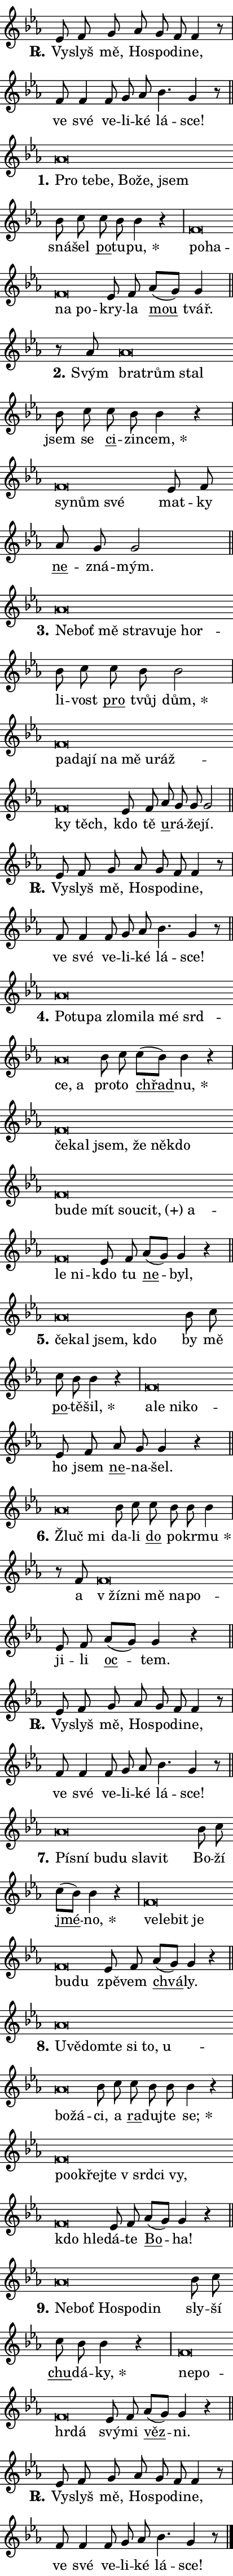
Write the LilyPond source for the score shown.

\version "2.22.1"
\header { tagline = "" }
\paper {
  indent = 0\cm
  top-margin = 0\cm
  right-margin = 0\cm
  bottom-margin = 0\cm
  left-margin = 0\cm
  paper-width = 7\cm
  page-breaking = #ly:one-page-breaking
  system-system-spacing.basic-distance = #11
  score-system-spacing.basic-distance = #11
  ragged-last = ##f
}


%% Author: Thomas Morley
%% https://lists.gnu.org/archive/html/lilypond-user/2020-05/msg00002.html
#(define (line-position grob)
"Returns position of @var[grob} in current system:
   @code{'start}, if at first time-step
   @code{'end}, if at last time-step
   @code{'middle} otherwise
"
  (let* ((col (ly:item-get-column grob))
         (ln (ly:grob-object col 'left-neighbor))
         (rn (ly:grob-object col 'right-neighbor))
         (col-to-check-left (if (ly:grob? ln) ln col))
         (col-to-check-right (if (ly:grob? rn) rn col))
         (break-dir-left
           (and
             (ly:grob-property col-to-check-left 'non-musical #f)
             (ly:item-break-dir col-to-check-left)))
         (break-dir-right
           (and
             (ly:grob-property col-to-check-right 'non-musical #f)
             (ly:item-break-dir col-to-check-right))))
        (cond ((eqv? 1 break-dir-left) 'start)
              ((eqv? -1 break-dir-right) 'end)
              (else 'middle))))

#(define (tranparent-at-line-position vctor)
  (lambda (grob)
  "Relying on @code{line-position} select the relevant enry from @var{vctor}.
Used to determine transparency,"
    (case (line-position grob)
      ((end) (not (vector-ref vctor 0)))
      ((middle) (not (vector-ref vctor 1)))
      ((start) (not (vector-ref vctor 2))))))

noteHeadBreakVisibility =
#(define-music-function (break-visibility)(vector?)
"Makes @code{NoteHead}s transparent relying on @var{break-visibility}"
#{
  \override NoteHead.transparent =
    #(tranparent-at-line-position break-visibility)
#})

#(define delete-ledgers-for-transparent-note-heads
  (lambda (grob)
    "Reads whether a @code{NoteHead} is transparent.
If so this @code{NoteHead} is removed from @code{'note-heads} from
@var{grob}, which is supposed to be @code{LedgerLineSpanner}.
As a result ledgers are not printed for this @code{NoteHead}"
    (let* ((nhds-array (ly:grob-object grob 'note-heads))
           (nhds-list
             (if (ly:grob-array? nhds-array)
                 (ly:grob-array->list nhds-array)
                 '()))
           ;; Relies on the transparent-property being done before
           ;; Staff.LedgerLineSpanner.after-line-breaking is executed.
           ;; This is fragile ...
           (to-keep
             (remove
               (lambda (nhd)
                 (ly:grob-property nhd 'transparent #f))
               nhds-list)))
      ;; TODO find a better method to iterate over grob-arrays, similiar
      ;; to filter/remove etc for lists
      ;; For now rebuilt from scratch
      (set! (ly:grob-object grob 'note-heads)  '())
      (for-each
        (lambda (nhd)
          (ly:pointer-group-interface::add-grob grob 'note-heads nhd))
        to-keep))))

hideNotes = {
  \noteHeadBreakVisibility #begin-of-line-visible
}
unHideNotes = {
  \noteHeadBreakVisibility #all-visible
}

% work-around for resetting accidentals
% https://lilypond.org/doc/v2.23/Documentation/notation/displaying-rhythms#unmetered-music
cadenzaMeasure = {
  \cadenzaOff
  \partial 1024 s1024
  \cadenzaOn
}

#(define-markup-command (accent layout props text) (markup?)
  "Underline accented syllable"
  (interpret-markup layout props
    #{\markup \override #'(offset . 4.3) \underline { #text }#}))

responsum = \markup \concat {
  "R" \hspace #-1.05 \path #0.1 #'((moveto 0 0.07) (lineto 0.9 0.8)) \hspace #0.05 "."
}

\layout {
    \context {
        \Staff
        \remove "Time_signature_engraver"
        \override LedgerLineSpanner.after-line-breaking = #delete-ledgers-for-transparent-note-heads
    }
    \context {
        \Voice {
            \override NoteHead.output-attributes = #'((class . "notehead"))
            \override Hairpin.height = #0.55
        }
    }
    \context {
        \Lyrics {
            \override StanzaNumber.output-attributes = #'((class . "stanzanumber"))
            \override LyricSpace.minimum-distance = #0.9
            \override LyricText.font-name = #"TeX Gyre Schola"
            \override LyricText.font-size = 1
            \override StanzaNumber.font-name = #"TeX Gyre Schola Bold"
            \override StanzaNumber.font-size = 1
        }
    }
}

% magnetic-lyrics.ily
%
%   written by
%     Jean Abou Samra <jean@abou-samra.fr>
%     Werner Lemberg <wl@gnu.org>
%
%   adapted by
%     Jiri Hon <jiri.hon@gmail.com>
%
% Version 2022-Apr-15

% https://www.mail-archive.com/lilypond-user@gnu.org/msg149350.html

#(define (Left_hyphen_pointer_engraver context)
   "Collect syllable-hyphen-syllable occurrences in lyrics and store
them in properties.  This engraver only looks to the left.  For
example, if the lyrics input is @code{foo -- bar}, it does the
following.

@itemize @bullet
@item
Set the @code{text} property of the @code{LyricHyphen} grob between
@q{foo} and @q{bar} to @code{foo}.

@item
Set the @code{left-hyphen} property of the @code{LyricText} grob with
text @q{foo} to the @code{LyricHyphen} grob between @q{foo} and
@q{bar}.
@end itemize

Use this auxiliary engraver in combination with the
@code{lyric-@/text::@/apply-@/magnetic-@/offset!} hook."
   (let ((hyphen #f)
         (text #f))
     (make-engraver
      (acknowledgers
       ((lyric-syllable-interface engraver grob source-engraver)
        (set! text grob)))
      (end-acknowledgers
       ((lyric-hyphen-interface engraver grob source-engraver)
        ;(when (not (grob::has-interface grob 'lyric-space-interface))
          (set! hyphen grob)));)
      ((stop-translation-timestep engraver)
       (when (and text hyphen)
         (ly:grob-set-object! text 'left-hyphen hyphen))
       (set! text #f)
       (set! hyphen #f)))))

#(define (lyric-text::apply-magnetic-offset! grob)
   "If the space between two syllables is less than the value in
property @code{LyricText@/.details@/.squash-threshold}, move the right
syllable to the left so that it gets concatenated with the left
syllable.

Use this function as a hook for
@code{LyricText@/.after-@/line-@/breaking} if the
@code{Left_@/hyphen_@/pointer_@/engraver} is active."
   (let ((hyphen (ly:grob-object grob 'left-hyphen #f)))
     (when hyphen
       (let ((left-text (ly:spanner-bound hyphen LEFT)))
         (when (grob::has-interface left-text 'lyric-syllable-interface)
           (let* ((common (ly:grob-common-refpoint grob left-text X))
                  (this-x-ext (ly:grob-extent grob common X))
                  (left-x-ext
                   (begin
                     ;; Trigger magnetism for left-text.
                     (ly:grob-property left-text 'after-line-breaking)
                     (ly:grob-extent left-text common X)))
                  ;; `delta` is the gap width between two syllables.
                  (delta (- (interval-start this-x-ext)
                            (interval-end left-x-ext)))
                  (details (ly:grob-property grob 'details))
                  (threshold (assoc-get 'squash-threshold details 0.2)))
             (when (< delta threshold)
               (let* (;; We have to manipulate the input text so that
                      ;; ligatures crossing syllable boundaries are not
                      ;; disabled.  For languages based on the Latin
                      ;; script this is essentially a beautification.
                      ;; However, for non-Western scripts it can be a
                      ;; necessity.
                      (lt (ly:grob-property left-text 'text))
                      (rt (ly:grob-property grob 'text))
                      (is-space (grob::has-interface hyphen 'lyric-space-interface))
                      (space (if is-space " " ""))
                      (space-markup (grob-interpret-markup grob " "))
                      (space-size (interval-length (ly:stencil-extent space-markup X)))
                      (extra-delta (if is-space space-size 0))
                      ;; Append new syllable.
                      (ltrt-space (if (and (string? lt) (string? rt))
                                (string-append lt space rt)
                                (make-concat-markup (list lt space rt))))
                      ;; Right-align `ltrt` to the right side.
                      (ltrt-space-markup (grob-interpret-markup
                               grob
                               (make-translate-markup
                                (cons (interval-length this-x-ext) 0)
                                (make-right-align-markup ltrt-space)))))
                 (begin
                   ;; Don't print `left-text`.
                   (ly:grob-set-property! left-text 'stencil #f)
                   ;; Set text and stencil (which holds all collected
                   ;; syllables so far) and shift it to the left.
                   (ly:grob-set-property! grob 'text ltrt-space)
                   (ly:grob-set-property! grob 'stencil ltrt-space-markup)
                   (ly:grob-translate-axis! grob (- (- delta extra-delta)) X))))))))))


#(define (lyric-hyphen::displace-bounds-first grob)
   ;; Make very sure this callback isn't triggered too early.
   (let ((left (ly:spanner-bound grob LEFT))
         (right (ly:spanner-bound grob RIGHT)))
     (ly:grob-property left 'after-line-breaking)
     (ly:grob-property right 'after-line-breaking)
     (ly:lyric-hyphen::print grob)))

squashThreshold = #0.4

\layout {
  \context {
    \Lyrics
    \consists #Left_hyphen_pointer_engraver
    \override LyricText.after-line-breaking =
      #lyric-text::apply-magnetic-offset!
    \override LyricHyphen.stencil = #lyric-hyphen::displace-bounds-first
    \override LyricText.details.squash-threshold = \squashThreshold
    \override LyricHyphen.minimum-distance = 0
    \override LyricHyphen.minimum-length = \squashThreshold
  }
}

squash = \override LyricText.details.squash-threshold = 9999
unSquash = \override LyricText.details.squash-threshold = \squashThreshold

left = \override LyricText.self-alignment-X = #LEFT
unLeft = \revert LyricText.self-alignment-X

starOffset = #(lambda (grob) 
                (let ((x_offset (ly:self-alignment-interface::aligned-on-x-parent grob)))
                  (if (= x_offset 0) 0 (+ x_offset 1.2))))

star = #(define-music-function (syllable)(string?)
"Append star separator at the end of a syllable"
#{
  \once \override LyricText.X-offset = #starOffset
  \lyricmode { \markup {
    #syllable
    \override #'((font-name . "TeX Gyre Schola Bold")) \hspace #0.2 \lower #0.65 \larger "*"
  } }
#})

starAccent = #(define-music-function (syllable)(string?)
"Append star separator at the end of a syllable and make accent"
#{
  \once \override LyricText.X-offset = #starOffset
  \lyricmode { \markup {
    \accent #syllable
    \override #'((font-name . "TeX Gyre Schola Bold")) \hspace #0.2 \lower #0.65 \larger "*"
  } }
#})

breath = #(define-music-function (syllable)(string?)
"Append breathing indicator at the end of a syllable"
#{
  \lyricmode { \markup { #syllable "+" } }
#})

optionalBreath = #(define-music-function (syllable)(string?)
"Append optional breathing indicator at the end of a syllable"
#{
  \lyricmode { \markup { #syllable "(+)" } }
#})


\score {
    <<
        \new Voice = "melody" { \cadenzaOn \key es \major \relative { es'8 f g as g f f4 r8 \cadenzaMeasure \bar "|" f f4 \bar "" f8 g as \bar "" bes4. g4 r8 \cadenzaMeasure \bar "||" \break }
\relative { as'\breve*1/16 \hideNotes \breve*1/16 \bar "" \breve*1/16 \bar "" \breve*1/16 \bar "" \breve*1/16 \breve*1/16 \bar "" \unHideNotes bes8 c \bar "" c bes bes4 r \cadenzaMeasure \bar "|" f\breve*1/16 \hideNotes \breve*1/16 \bar "" \breve*1/16 \breve*1/16 \bar "" \unHideNotes es8 f \bar "" as[( g)] g4 \cadenzaMeasure \bar "||" \break }
\relative { r8 as' as\breve*1/16 \hideNotes \breve*1/16 \breve*1/16 \bar "" \unHideNotes bes8 c \bar "" c bes bes4 r \cadenzaMeasure \bar "|" f\breve*1/16 \hideNotes \breve*1/16 \breve*1/16 \bar "" \unHideNotes es8 f \bar "" as g g2 \cadenzaMeasure \bar "||" \break }
\relative { as'\breve*1/16 \hideNotes \breve*1/16 \bar "" \breve*1/16 \bar "" \breve*1/16 \bar "" \breve*1/16 \bar "" \breve*1/16 \breve*1/16 \bar "" \unHideNotes bes8 c \bar "" c bes bes2 \cadenzaMeasure \bar "|" f\breve*1/16 \hideNotes \breve*1/16 \bar "" \breve*1/16 \bar "" \breve*1/16 \bar "" \breve*1/16 \bar "" \breve*1/16 \bar "" \breve*1/16 \bar "" \breve*1/16 \breve*1/16 \bar "" \unHideNotes es8 f \bar "" as g g g2 \cadenzaMeasure \bar "||" \break }
\relative { es'8 f g as g f f4 r8 \cadenzaMeasure \bar "|" f f4 \bar "" f8 g as \bar "" bes4. g4 r8 \cadenzaMeasure \bar "||" \break }
\relative { as'\breve*1/16 \hideNotes \breve*1/16 \bar "" \breve*1/16 \bar "" \breve*1/16 \bar "" \breve*1/16 \bar "" \breve*1/16 \bar "" \breve*1/16 \bar "" \breve*1/16 \bar "" \breve*1/16 \breve*1/16 \bar "" \unHideNotes bes8 c \bar "" c[( bes)] bes4 r \cadenzaMeasure \bar "|" f\breve*1/16 \hideNotes \breve*1/16 \bar "" \breve*1/16 \bar "" \breve*1/16 \bar "" \breve*1/16 \bar "" \breve*1/16 \bar "" \breve*1/16 \bar "" \breve*1/16 \bar "" \breve*1/16 \bar "" \breve*1/16 \bar "" \breve*1/16 \bar "" \breve*1/16 \bar "" \breve*1/16 \breve*1/16 \bar "" \unHideNotes es8 f \bar "" as[( g)] g4 r \cadenzaMeasure \bar "||" \break }
\relative { as'\breve*1/16 \hideNotes \breve*1/16 \bar "" \breve*1/16 \breve*1/16 \bar "" \unHideNotes bes8 c \bar "" c bes bes4 r \cadenzaMeasure \bar "|" f\breve*1/16 \hideNotes \breve*1/16 \bar "" \breve*1/16 \breve*1/16 \bar "" \unHideNotes es8 f \bar "" as g g4 r \cadenzaMeasure \bar "||" \break }
\relative { as'\breve*1/16 \hideNotes \breve*1/16 \bar "" \unHideNotes bes8 c \bar "" c bes bes bes4 \cadenzaMeasure \bar "|" r8 f f\breve*1/16 \hideNotes \breve*1/16 \bar "" \breve*1/16 \bar "" \breve*1/16 \breve*1/16 \bar "" \unHideNotes es8 f \bar "" as[( g)] g4 r \cadenzaMeasure \bar "||" \break }
\relative { es'8 f g as g f f4 r8 \cadenzaMeasure \bar "|" f f4 \bar "" f8 g as \bar "" bes4. g4 r8 \cadenzaMeasure \bar "||" \break }
\relative { as'\breve*1/16 \hideNotes \breve*1/16 \bar "" \breve*1/16 \bar "" \breve*1/16 \bar "" \breve*1/16 \breve*1/16 \bar "" \unHideNotes bes8 c \bar "" c[( bes)] bes4 r \cadenzaMeasure \bar "|" f\breve*1/16 \hideNotes \breve*1/16 \bar "" \breve*1/16 \bar "" \breve*1/16 \bar "" \breve*1/16 \breve*1/16 \bar "" \unHideNotes es8 f \bar "" as[( g)] g4 r \cadenzaMeasure \bar "||" \break }
\relative { as'\breve*1/16 \hideNotes \breve*1/16 \bar "" \breve*1/16 \bar "" \breve*1/16 \bar "" \breve*1/16 \bar "" \breve*1/16 \bar "" \breve*1/16 \bar "" \breve*1/16 \breve*1/16 \bar "" \unHideNotes bes8 c \bar "" c bes bes bes4 r \cadenzaMeasure \bar "|" f\breve*1/16 \hideNotes \breve*1/16 \bar "" \breve*1/16 \bar "" \breve*1/16 \bar "" \breve*1/16 \bar "" \breve*1/16 \bar "" \breve*1/16 \bar "" \breve*1/16 \breve*1/16 \bar "" \unHideNotes es8 f \bar "" as[( g)] g4 r \cadenzaMeasure \bar "||" \break }
\relative { as'\breve*1/16 \hideNotes \breve*1/16 \bar "" \breve*1/16 \bar "" \breve*1/16 \breve*1/16 \bar "" \unHideNotes bes8 c \bar "" c bes bes4 r \cadenzaMeasure \bar "|" f\breve*1/16 \hideNotes \breve*1/16 \bar "" \breve*1/16 \breve*1/16 \bar "" \unHideNotes es8 f \bar "" as[( g)] g4 r \cadenzaMeasure \bar "||" \break }
\relative { es'8 f g as g f f4 r8 \cadenzaMeasure \bar "|" f f4 \bar "" f8 g as \bar "" bes4. g4 r8 \cadenzaMeasure \bar "||" \break } \bar "|." }
        \new Lyrics \lyricsto "melody" { \lyricmode { \set stanza = \responsum
Vy -- slyš mě, Ho -- spo -- di -- ne, ve své ve -- li -- ké lá -- sce!
\set stanza = "1."
\left Pro \squash te -- be, Bo -- že, jsem \unLeft \unSquash sná -- šel \markup \accent po -- tu -- \star pu, \left po -- \squash ha -- na po -- \unLeft \unSquash kry -- la \markup \accent mou tvář.
\set stanza = "2."
Svým \left bra -- \squash trům stal \unLeft \unSquash jsem se \markup \accent ci -- zin -- \star cem, \left sy -- \squash nům své \unLeft \unSquash mat -- ky \markup \accent ne -- zná -- mým.
\set stanza = "3."
\left Ne -- \squash boť mě stra -- vu -- je hor -- \unLeft \unSquash li -- vost \markup \accent pro tvůj \star dům, \left pa -- \squash da -- jí na mě u -- ráž -- ky těch, \unLeft \unSquash kdo tě \markup \accent u -- rá -- že -- jí.
\set stanza = \responsum
Vy -- slyš mě, Ho -- spo -- di -- ne, ve své ve -- li -- ké lá -- sce!
\set stanza = "4."
\left Po -- \squash tu -- pa zlo -- mi -- la mé srd -- ce, a \unLeft \unSquash pro -- to \markup \accent chřad -- \star nu, \left če -- \squash kal jsem, že ně -- kdo bu -- de mít sou -- \optionalBreath cit, a -- le ni -- \unLeft \unSquash kdo tu \markup \accent ne -- byl,
\set stanza = "5."
\left če -- \squash kal jsem, kdo \unLeft \unSquash by mě \markup \accent po -- tě -- \star šil, \left a -- \squash le ni -- ko -- \unLeft \unSquash ho jsem \markup \accent ne -- na -- šel.
\set stanza = "6."
\left Žluč \squash mi \unLeft \unSquash da -- li \markup \accent do po -- kr -- \star mu a \left "v žíz" -- \squash ni mě na -- po -- \unLeft \unSquash ji -- li \markup \accent oc -- tem.
\set stanza = \responsum
Vy -- slyš mě, Ho -- spo -- di -- ne, ve své ve -- li -- ké lá -- sce!
\set stanza = "7."
\left Pí -- \squash sní bu -- du sla -- vit \unLeft \unSquash Bo -- ží \markup \accent jmé -- \star no, \left ve -- \squash le -- bit je bu -- du \unLeft \unSquash zpě -- vem \markup \accent chvá -- ly.
\set stanza = "8."
\left U -- \squash vě -- dom -- te si to, u -- bo -- žá -- \unLeft \unSquash ci, a \markup \accent ra -- duj -- te \star se; \left po -- \squash o -- křej -- te "v srd" -- ci vy, kdo hle -- \unLeft \unSquash dá -- te \markup \accent Bo -- ha!
\set stanza = "9."
\left Ne -- \squash boť Ho -- spo -- din \unLeft \unSquash sly -- ší \markup \accent chu -- dá -- \star ky, \left ne -- \squash po -- hr -- dá \unLeft \unSquash svý -- mi \markup \accent věz -- ni.
\set stanza = \responsum
Vy -- slyš mě, Ho -- spo -- di -- ne, ve své ve -- li -- ké lá -- sce! } }
    >>
    \layout {}
}
